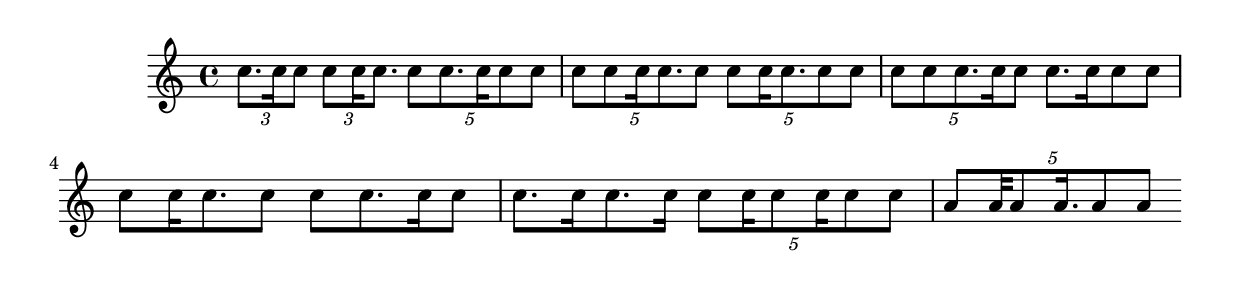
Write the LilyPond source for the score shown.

\version "2.19.21"

\header {
  texidoc = "
Beamlets should point away from complete beat units and toward off-beat or
broken beat units.  This should work in tuplets as well as in ordinary time.
"
}

\relative {
    \tuplet 3/2 {
      c''8. c16 c8
    }
   \tuplet 3/2 {
      c8 c16 c8.
    }
  \tuplet 5/4 {
    c8[ c8. c16 c8 c8]
  }
  \tuplet 5/4 {
    c8[ c8 c16 c8. c8]
  }
  \tuplet 5/4 {
    c8 c16 c8. c8 c8
  }
  \tuplet 5/4 {
    c8 c8 c8. c16 c8
  }
  c8.[ c16 c8 c8]
  c8[ c16 c8. c8]
  c8[ c8. c16 c8]
  c8.[ c16 c8. c16]
  \tuplet 5/4 { c8 [ c16 c8 c16 c8 c8 ] }
  \tuplet 5/4 { a8 a32 a8 a16. a8 a8 }
}

